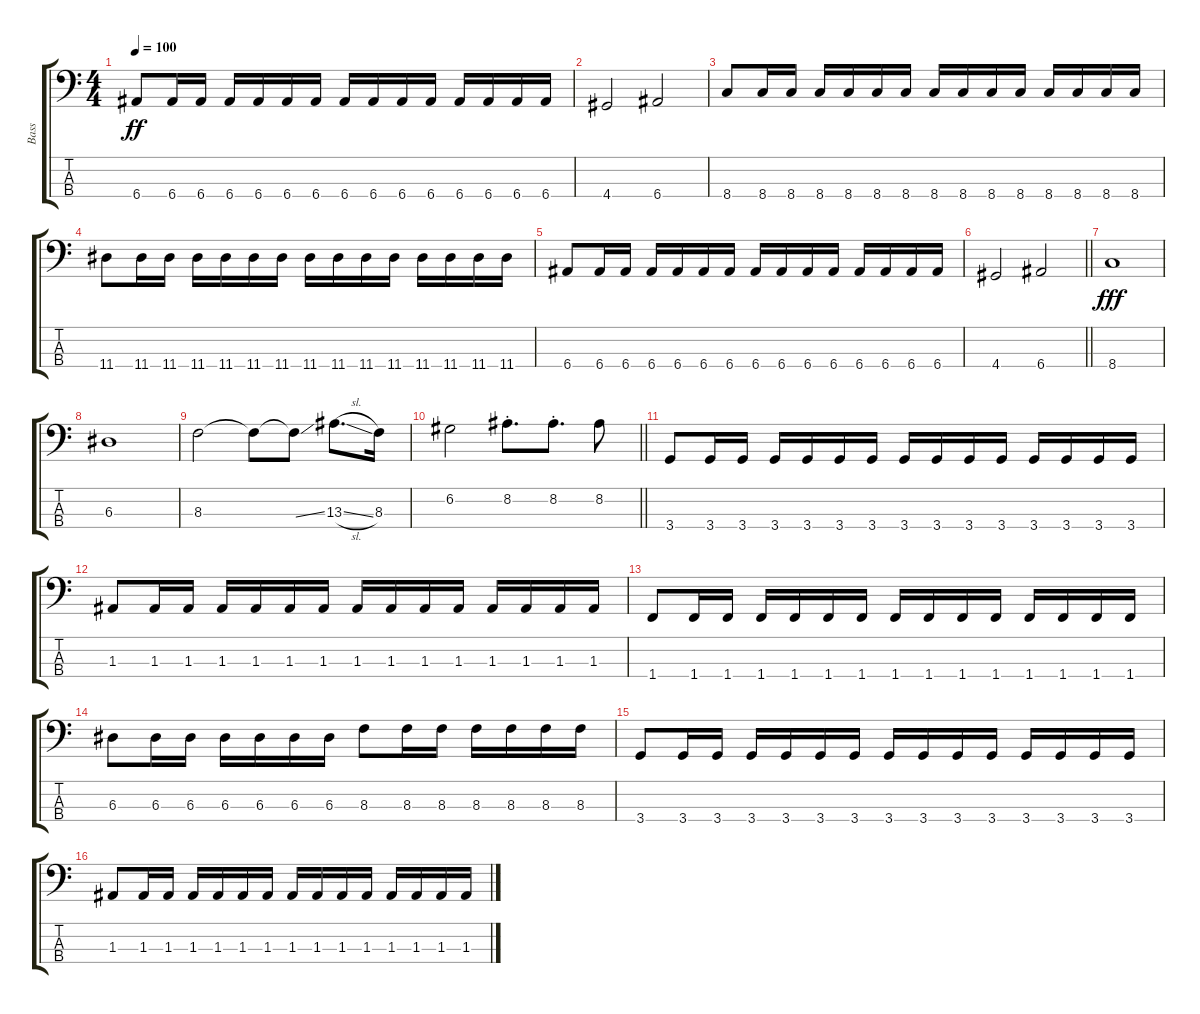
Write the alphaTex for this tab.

\track ("Bass" "Bass") {instrument electricbasspick}
\staff {score tabs}
\tuning (G2 D2 A1 E1) {hide}
\ts (4 4)
\tempo 100
\clef f4
\ks c
6.4.8{dy ff} 6.4.16 6.4.16 6.4.16 6.4.16 6.4.16 6.4.16 6.4.16 6.4.16 6.4.16 6.4.16 6.4.16 6.4.16 6.4.16 6.4.16 |
4.4.2 6.4.2 |
8.4.8 8.4.16 8.4.16 8.4.16 8.4.16 8.4.16 8.4.16 8.4.16 8.4.16 8.4.16 8.4.16 8.4.16 8.4.16 8.4.16 8.4.16 |
11.4.8 11.4.16 11.4.16 11.4.16 11.4.16 11.4.16 11.4.16 11.4.16 11.4.16 11.4.16 11.4.16 11.4.16 11.4.16 11.4.16 11.4.16 |
6.4.8 6.4.16 6.4.16 6.4.16 6.4.16 6.4.16 6.4.16 6.4.16 6.4.16 6.4.16 6.4.16 6.4.16 6.4.16 6.4.16 6.4.16 |
\barLineRight lightlight
4.4.2 6.4.2 |
8.4.1{dy fff} |
6.3.1 |
8.3.2 8.3{t}.8 8.3{ss t}.8 13.3{sl}.8{d} 8.3.16 |
\barLineRight lightlight
6.2.2 8.2{st}.8{d} 8.2{st}.8{d} 8.2.8 |
3.4.8 3.4.16 3.4.16 3.4.16 3.4.16 3.4.16 3.4.16 3.4.16 3.4.16 3.4.16 3.4.16 3.4.16 3.4.16 3.4.16 3.4.16 |
1.3.8 1.3.16 1.3.16 1.3.16 1.3.16 1.3.16 1.3.16 1.3.16 1.3.16 1.3.16 1.3.16 1.3.16 1.3.16 1.3.16 1.3.16 |
1.4.8 1.4.16 1.4.16 1.4.16 1.4.16 1.4.16 1.4.16 1.4.16 1.4.16 1.4.16 1.4.16 1.4.16 1.4.16 1.4.16 1.4.16 |
6.3.8 6.3.16 6.3.16 6.3.16 6.3.16 6.3.16 6.3.16 8.3.8 8.3.16 8.3.16 8.3.16 8.3.16 8.3.16 8.3.16 |
3.4.8 3.4.16 3.4.16 3.4.16 3.4.16 3.4.16 3.4.16 3.4.16 3.4.16 3.4.16 3.4.16 3.4.16 3.4.16 3.4.16 3.4.16 |
1.3.8 1.3.16 1.3.16 1.3.16 1.3.16 1.3.16 1.3.16 1.3.16 1.3.16 1.3.16 1.3.16 1.3.16 1.3.16 1.3.16 1.3.16
